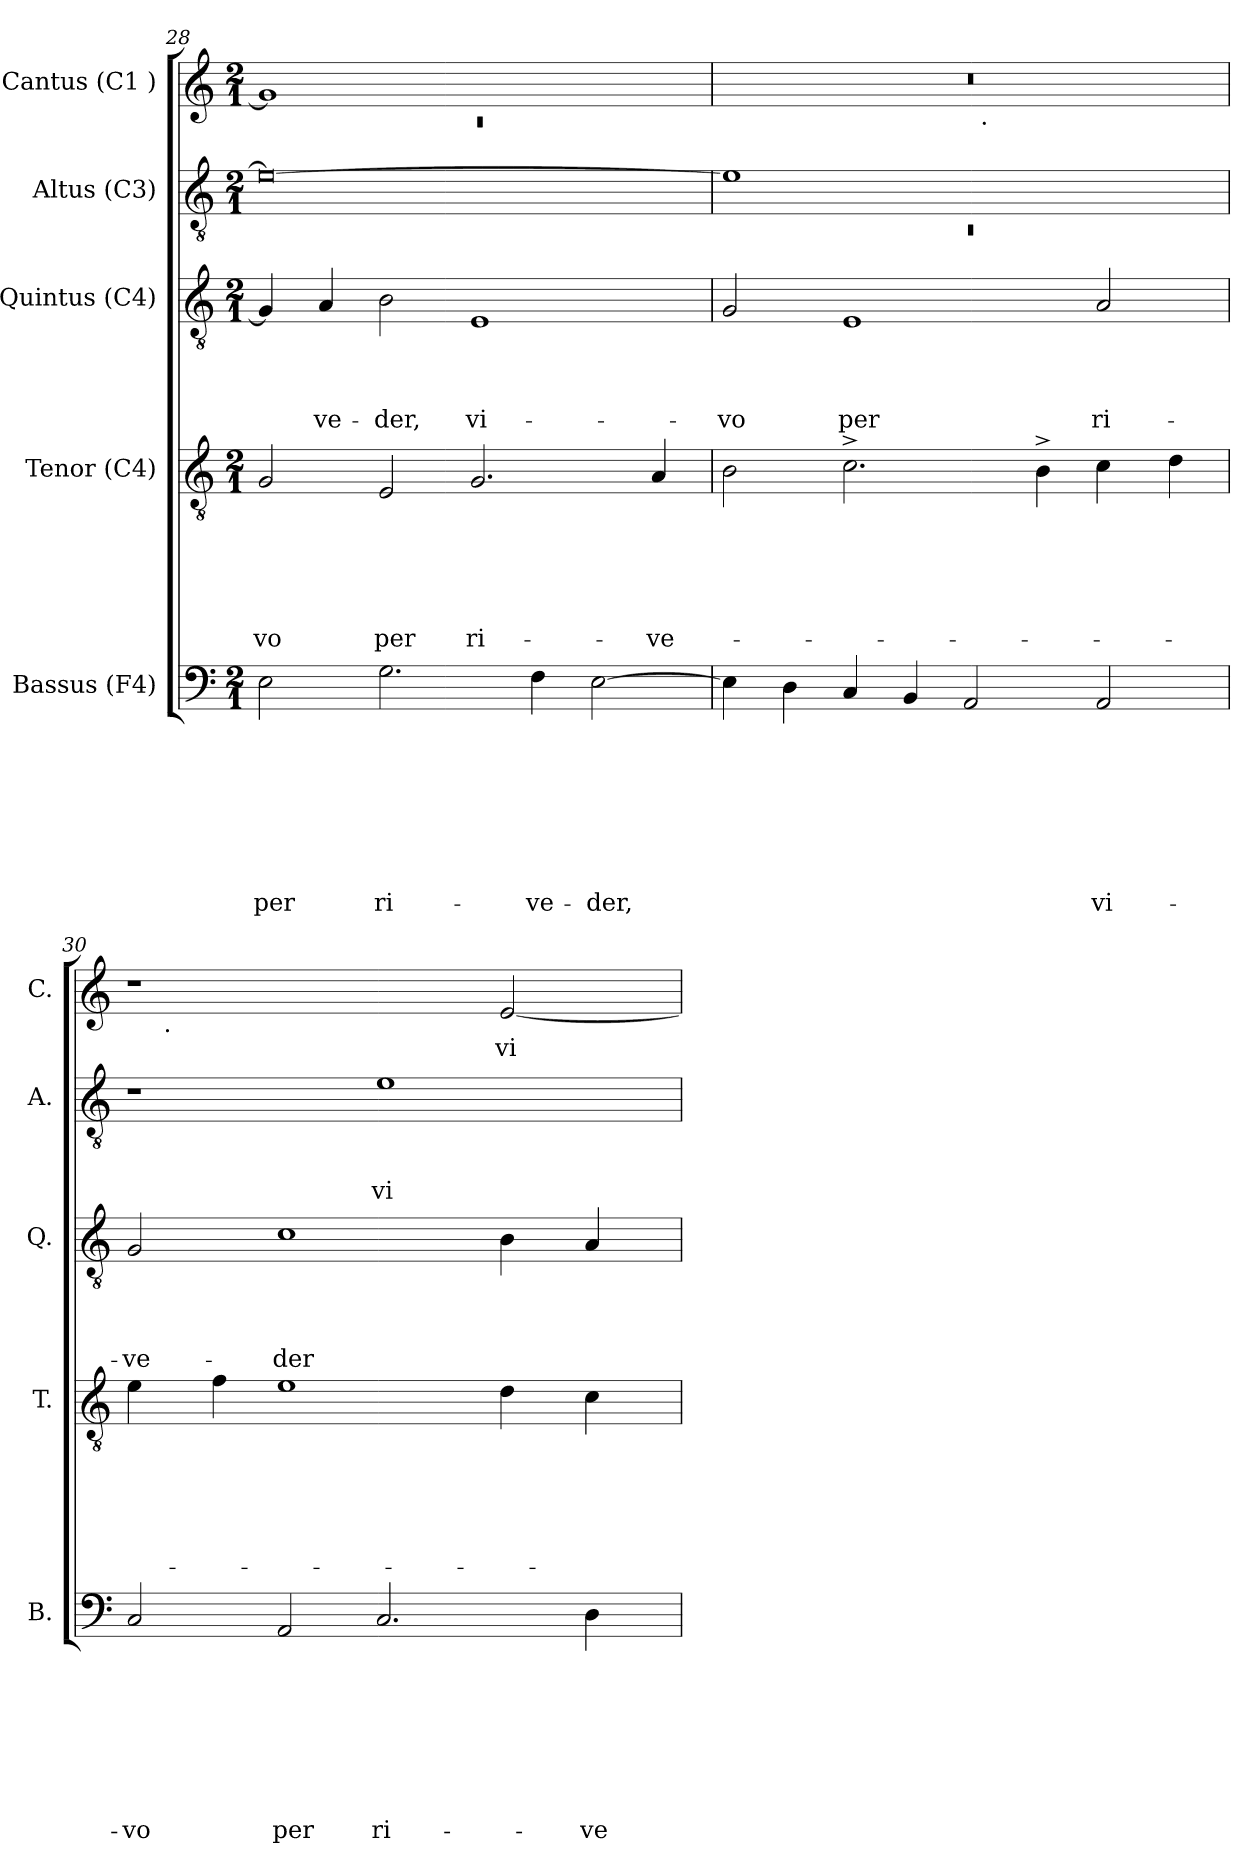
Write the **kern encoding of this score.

**kern	**text	**text	**text	**text	**text	**text	**text	**text	**kern	**text	**text	**text	**text	**text	**text	**kern	**text	**text	**text	**text	**kern	**text	**text	**text	**kern	**text
*part5	*part5	*part5	*part5	*part5	*part5	*part5	*part5	*part5	*part4	*part4	*part4	*part4	*part4	*part4	*part4	*part3	*part3	*part3	*part3	*part3	*part2	*part2	*part2	*part2	*part1	*part1
*staff5	*staff5	*staff5	*staff5	*staff5	*staff5	*staff5	*staff5	*staff5	*staff4	*staff4	*staff4	*staff4	*staff4	*staff4	*staff4	*staff3	*staff3	*staff3	*staff3	*staff3	*staff2	*staff2	*staff2	*staff2	*staff1	*staff1
*I"Bassus (F4)	*	*	*	*	*	*	*	*	*I"Tenor (C4)	*	*	*	*	*	*	*I"Quintus (C4)	*	*	*	*	*I"Altus (C3)	*	*	*	*I"Cantus (C1 )	*
*I'B.	*	*	*	*	*	*	*	*	*I'T.	*	*	*	*	*	*	*I'Q.	*	*	*	*	*I'A.	*	*	*	*I'C.	*
*clefF4	*	*	*	*	*	*	*	*	*clefGv2	*	*	*	*	*	*	*clefGv2	*	*	*	*	*clefGv2	*	*	*	*clefG2	*
*k[]	*	*	*	*	*	*	*	*	*k[]	*	*	*	*	*	*	*k[]	*	*	*	*	*k[]	*	*	*	*k[]	*
*C:	*	*	*	*	*	*	*	*	*C:	*	*	*	*	*	*	*C:	*	*	*	*	*C:	*	*	*	*C:	*
*M2/1	*	*	*	*	*	*	*	*	*M2/1	*	*	*	*	*	*	*M2/1	*	*	*	*	*M2/1	*	*	*	*M2/1	*
=28	=28	=28	=28	=28	=28	=28	=28	=28	=28	=28	=28	=28	=28	=28	=28	=28	=28	=28	=28	=28	=28	=28	=28	=28	=28	=28
*	*	*	*	*	*	*	*	*	*	*	*	*	*	*	*	*	*	*	*	*	*	*	*	*	*^	*
!	!	!	!	!	!	!	!	!LO:LY:b	!	!	!	!	!	!	!LO:LY:b	!	!	!	!	!	!	!	!	!	!	!LO:N:vis=1	!
2E\	.	.	.	.	.	.	.	per	2G/	.	.	.	.	.	-vo	4G/]	.	.	.	.	0e_	.	.	.	1g]	0rc	.
!	!	!	!	!	!	!	!	!	!	!	!	!	!	!	!	!	!	!	!	!LO:LY:b	!	!	!	!	!	!	!
.	.	.	.	.	.	.	.	.	.	.	.	.	.	.	.	4A/	.	.	.	-ve-	.	.	.	.	.	.	.
!	!	!	!	!	!	!	!	!LO:LY:b	!	!	!	!	!	!	!LO:LY:b	!	!	!	!	!LO:LY:b	!	!	!	!	!	!	!
2.G\	.	.	.	.	.	.	.	ri-	2E/	.	.	.	.	.	per	2B\	.	.	.	-der,	.	.	.	.	.	.	.
!	!	!	!	!	!	!	!	!	!	!	!	!	!	!	!LO:LY:b	!	!	!	!	!LO:LY:b	!	!	!	!	!	!	!
.	.	.	.	.	.	.	.	.	2.G/	.	.	.	.	.	ri-	1E	.	.	.	vi-	.	.	.	.	1ryy	.	.
!	!	!	!	!	!	!	!	!LO:LY:b	!	!	!	!	!	!	!	!	!	!	!	!	!	!	!	!	!	!	!
4F\	.	.	.	.	.	.	.	-ve-	.	.	.	.	.	.	.	.	.	.	.	.	.	.	.	.	.	.	.
!	!	!	!	!	!	!	!	!LO:LY:b	!	!	!	!	!	!	!	!	!	!	!	!	!	!	!	!	!	!	!
[<2E\	.	.	.	.	.	.	.	-der,	.	.	.	.	.	.	.	.	.	.	.	.	.	.	.	.	.	.	.
!	!	!	!	!	!	!	!	!	!	!	!	!	!	!	!LO:LY:b	!	!	!	!	!	!	!	!	!	!	!	!
.	.	.	.	.	.	.	.	.	4A/	.	.	.	.	.	-ve-	.	.	.	.	.	.	.	.	.	.	.	.
!!LO:LB:g=z	!!
=29	=29	=29	=29	=29	=29	=29	=29	=29	=29	=29	=29	=29	=29	=29	=29	=29	=29	=29	=29	=29	=29	=29	=29	=29	=29	=29	=29
*	*	*	*	*	*	*	*	*	*	*	*	*	*	*	*	*	*	*	*	*	*^	*	*	*	*	*	*
!	!	!	!	!	!	!	!	!	!	!	!	!	!	!	!	!	!	!	!	!LO:LY:b	!	!LO:N:vis=1	!	!	!	!	!	!
4E\]	.	.	.	.	.	.	.	.	2B\	.	.	.	.	.	.	2G/	.	.	.	-vo	1e]	0rC	.	.	.	0r	1ryy	.
4D\	.	.	.	.	.	.	.	.	.	.	.	.	.	.	.	.	.	.	.	.	.	.	.	.	.	.	.	.
!	!	!	!	!	!	!	!	!	!	!	!	!	!	!	!	!	!	!	!	!LO:LY:b	!	!	!	!	!	!	!	!
4C/	.	.	.	.	.	.	.	.	2.c^>\	.	.	.	.	.	.	1E	.	.	.	per	.	.	.	.	.	.	.	.
4BB/	.	.	.	.	.	.	.	.	.	.	.	.	.	.	.	.	.	.	.	.	.	.	.	.	.	.	.	.
2AA/	.	.	.	.	.	.	.	.	.	.	.	.	.	.	.	.	.	.	.	.	1ryy	.	.	.	.	.	32ryy	.
!	!	!	!	!	!	!	!	!	!	!	!	!	!	!	!	!	!	!	!	!	!	!	!	!	!	!	!LO:TX:b:t=.	!
.	.	.	.	.	.	.	.	.	.	.	.	.	.	.	.	.	.	.	.	.	.	.	.	.	.	.	2ryy	.
.	.	.	.	.	.	.	.	.	4B^>\	.	.	.	.	.	.	.	.	.	.	.	.	.	.	.	.	.	.	.
!	!	!	!	!	!	!	!	!LO:LY:b	!	!	!	!	!	!	!	!	!	!	!	!LO:LY:b	!	!	!	!	!	!	!	!
2AA/	.	.	.	.	.	.	.	vi-	4c\	.	.	.	.	.	.	2A/	.	.	.	ri-	.	.	.	.	.	.	.	.
.	.	.	.	.	.	.	.	.	.	.	.	.	.	.	.	.	.	.	.	.	.	.	.	.	.	.	4...ryy	.
.	.	.	.	.	.	.	.	.	4d\	.	.	.	.	.	.	.	.	.	.	.	.	.	.	.	.	.	.	.
*	*	*	*	*	*	*	*	*	*	*	*	*	*	*	*	*	*	*	*	*	*v	*v	*	*	*	*	*	*
=30	=30	=30	=30	=30	=30	=30	=30	=30	=30	=30	=30	=30	=30	=30	=30	=30	=30	=30	=30	=30	=30	=30	=30	=30	=30	=30	=30
!	!	!	!	!	!	!	!	!LO:LY:b	!	!	!	!	!	!	!	!	!	!	!	!LO:LY:b	!	!	!	!	!	!	!
2C/	.	.	.	.	.	.	.	-vo	4e\	.	.	.	.	.	.	2G/	.	.	.	-ve-	1r	.	.	.	1r	16.ryy	.
!	!	!	!	!	!	!	!	!	!	!	!	!	!	!	!	!	!	!	!	!	!	!	!	!	!	!LO:TX:b:t=.	!
.	.	.	.	.	.	.	.	.	.	.	.	.	.	.	.	.	.	.	.	.	.	.	.	.	.	1ryy	.
.	.	.	.	.	.	.	.	.	4f\	.	.	.	.	.	.	.	.	.	.	.	.	.	.	.	.	.	.
!	!	!	!	!	!	!	!	!LO:LY:b	!	!	!	!	!	!	!	!	!	!	!	!LO:LY:b	!	!	!	!	!	!	!
2AA/	.	.	.	.	.	.	.	per	1e	.	.	.	.	.	.	1c	.	.	.	-der	.	.	.	.	.	.	.
!	!	!	!	!	!	!	!	!LO:LY:b	!	!	!	!	!	!	!	!	!	!	!	!	!	!	!	!LO:LY:b	!	!	!
2.C/	.	.	.	.	.	.	.	ri-	.	.	.	.	.	.	.	.	.	.	.	.	1e	.	.	vi-	2ryy	.	.
.	.	.	.	.	.	.	.	.	.	.	.	.	.	.	.	.	.	.	.	.	.	.	.	.	.	2ryy	.
!	!	!	!	!	!	!	!	!	!	!	!	!	!	!	!	!	!	!	!	!	!	!	!	!	!	!	!LO:LY:b
.	.	.	.	.	.	.	.	.	4d\	.	.	.	.	.	.	4B\	.	.	.	.	.	.	.	.	[<2e/	.	vi-
.	.	.	.	.	.	.	.	.	.	.	.	.	.	.	.	.	.	.	.	.	.	.	.	.	.	4ryy	.
!	!	!	!	!	!	!	!	!LO:LY:b	!	!	!	!	!	!	!	!	!	!	!	!	!	!	!	!	!	!	!
4D\	.	.	.	.	.	.	.	-ve-	4c\	.	.	.	.	.	.	4A/	.	.	.	.	.	.	.	.	.	.	.
.	.	.	.	.	.	.	.	.	.	.	.	.	.	.	.	.	.	.	.	.	.	.	.	.	.	8ryy	.
.	.	.	.	.	.	.	.	.	.	.	.	.	.	.	.	.	.	.	.	.	.	.	.	.	.	32ryy	.
*	*	*	*	*	*	*	*	*	*	*	*	*	*	*	*	*	*	*	*	*	*	*	*	*	*v	*v	*
=	=	=	=	=	=	=	=	=	=	=	=	=	=	=	=	=	=	=	=	=	=	=	=	=	=	=
*-	*-	*-	*-	*-	*-	*-	*-	*-	*-	*-	*-	*-	*-	*-	*-	*-	*-	*-	*-	*-	*-	*-	*-	*-	*-	*-
